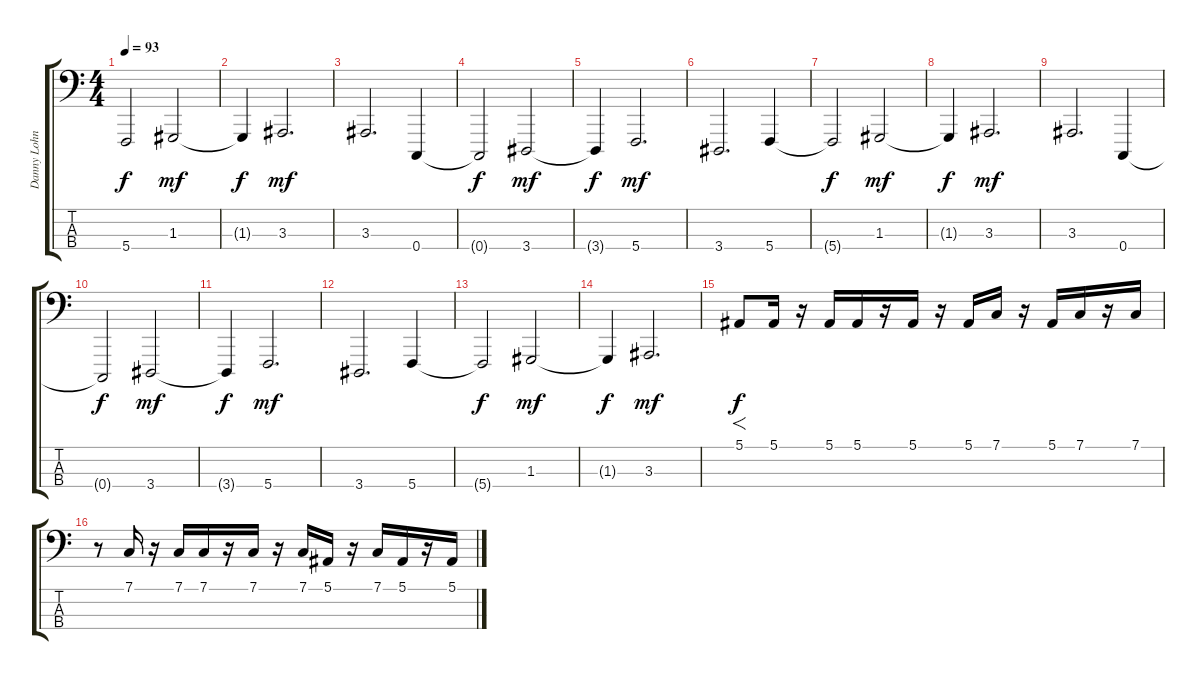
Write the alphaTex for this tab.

\track ("Danny Lohner" "Danny Lohn") {instrument tremolostrings}
\staff {score tabs}
\tuning (F2 C2 G1 C1) {hide}
\ts (4 4)
\tempo 93
\clef f4
\ks c
5.4{t}.2{dy f} 1.3.2{dy mf} |
1.3{t}.4{dy f} 3.3.2{d dy mf} |
3.3.2{d} 0.4.4 |
0.4{t}.2{dy f} 3.4.2{dy mf} |
3.4{t}.4{dy f} 5.4.2{d dy mf} |
3.4.2{d} 5.4.4 |
5.4{t}.2{dy f} 1.3.2{dy mf} |
1.3{t}.4{dy f} 3.3.2{d dy mf} |
3.3.2{d} 0.4.4 |
0.4{t}.2{dy f} 3.4.2{dy mf} |
3.4{t}.4{dy f} 5.4.2{d dy mf} |
3.4.2{d} 5.4.4 |
5.4{t}.2{dy f} 1.3.2{dy mf} |
1.3{t}.4{dy f} 3.3.2{d dy mf} |
5.1.8{f dy f volume 6 instrument lead1square} 5.1.16 r.16 5.1.16 5.1.16 r.16 5.1.16 r.16 5.1.16 7.1.16 r.16 5.1.16 7.1.16 r.16 7.1.16 |
r.8 7.1.16 r.16 7.1.16 7.1.16 r.16 7.1.16 r.16 7.1.16 5.1.16 r.16 7.1.16 5.1.16 r.16 5.1.16
